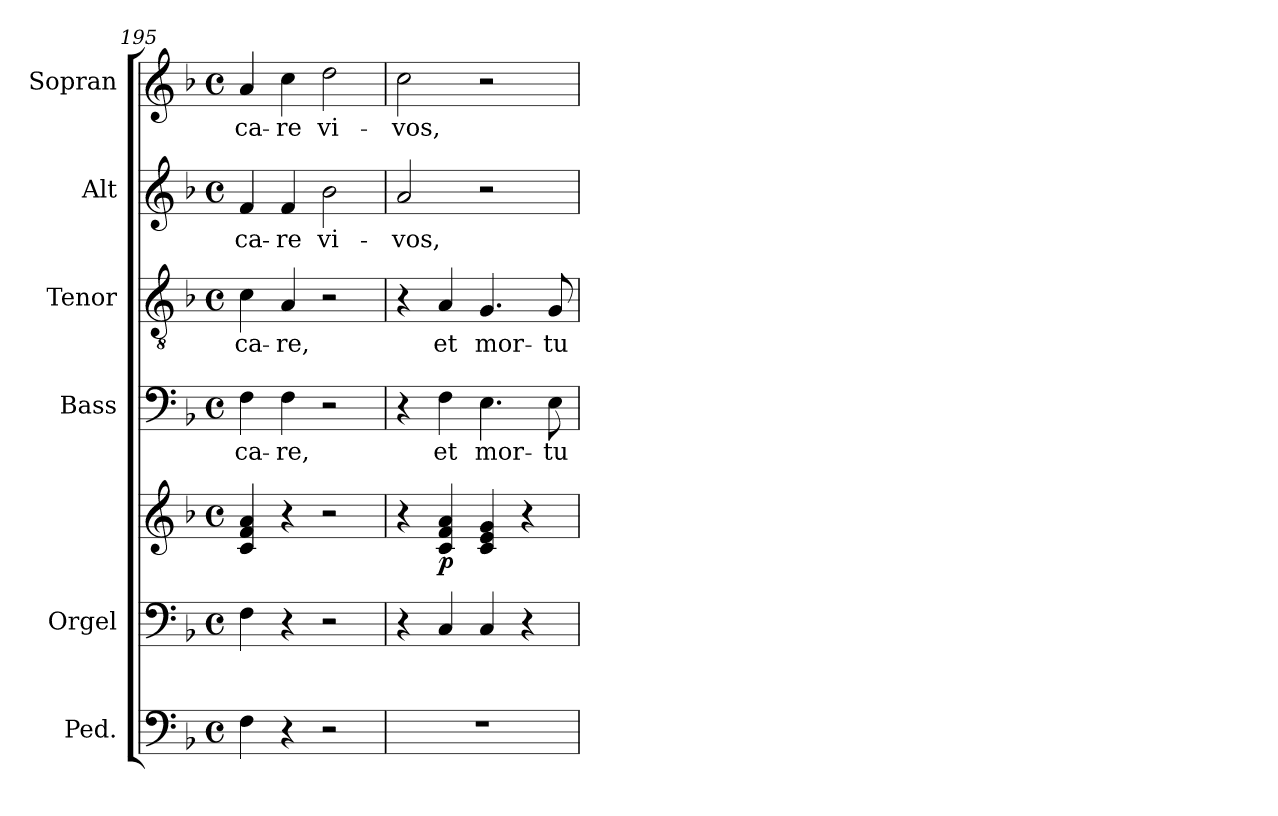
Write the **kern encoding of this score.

**kern	**kern	**kern	**dynam	**kern	**text	**kern	**text	**kern	**text	**kern	**text
*part6	*part5	*part5	*part5	*part4	*part4	*part3	*part3	*part2	*part2	*part1	*part1
*staff7	*staff6	*staff5	*staff5/6	*staff4	*staff4	*staff3	*staff3	*staff2	*staff2	*staff1	*staff1
*I"Ped.	*I"Orgel	*	*	*I"Bass	*	*I"Tenor	*	*I"Alt	*	*I"Sopran	*
*	*I'Org.	*	*	*I'B.	*	*I'T.	*	*I'A.	*	*I'S.	*
*clefF4	*clefF4	*clefG2	*	*clefF4	*	*clefGv2	*	*clefG2	*	*clefG2	*
*ITrd7c12	*	*	*	*	*	*	*	*	*	*	*
*k[b-]	*k[b-]	*k[b-]	*	*k[b-]	*	*k[b-]	*	*k[b-]	*	*k[b-]	*
*F:	*F:	*F:	*	*F:	*	*F:	*	*F:	*	*F:	*
*M4/4	*M4/4	*M4/4	*	*M4/4	*	*M4/4	*	*M4/4	*	*M4/4	*
*met(c)	*met(c)	*met(c)	*	*met(c)	*	*met(c)	*	*met(c)	*	*met(c)	*
=195	=195	=195	=195	=195	=195	=195	=195	=195	=195	=195	=195
!	!	!	!	!	!LO:LY:b	!	!LO:LY:b	!	!LO:LY:b	!	!LO:LY:b
4FF\	4F\	4c/ 4f/ 4a/	.	4F\	-ca-	4c\	-ca-	4f/	-ca-	4a/	-ca-
!	!	!	!	!	!LO:LY:b	!	!LO:LY:b	!	!LO:LY:b	!	!LO:LY:b
4r	4r	4r	.	4F\	-re,	4A/	-re,	4f/	-re	4cc\	-re
!	!	!	!	!	!	!	!	!	!LO:LY:b	!	!LO:LY:b
2r	2r	2r	.	2r	.	2r	.	2b-\	vi-	2dd\	vi-
=196	=196	=196	=196	=196	=196	=196	=196	=196	=196	=196	=196
!	!	!	!	!	!	!	!	!	!LO:LY:b	!	!LO:LY:b
1r	4r	4r	.	4r	.	4r	.	2a/	-vos,	2cc\	-vos,
!	!	!	!LO:DY:b	!	!LO:LY:b	!	!LO:LY:b	!	!	!	!
.	4C/	4c/ 4f/ 4a/	p	4F\	et	4A/	et	.	.	.	.
!	!	!	!	!	!LO:LY:b	!	!LO:LY:b	!	!	!	!
.	4C/	4c/ 4e/ 4g/	.	4.E\	mor-	4.G/	mor-	2r	.	2r	.
.	4r	4r	.	.	.	.	.	.	.	.	.
!	!	!	!	!	!LO:LY:b	!	!LO:LY:b	!	!	!	!
.	.	.	.	8E\	-tu-	8G/	-tu-	.	.	.	.
=	=	=	=	=	=	=	=	=	=	=	=
*-	*-	*-	*-	*-	*-	*-	*-	*-	*-	*-	*-
